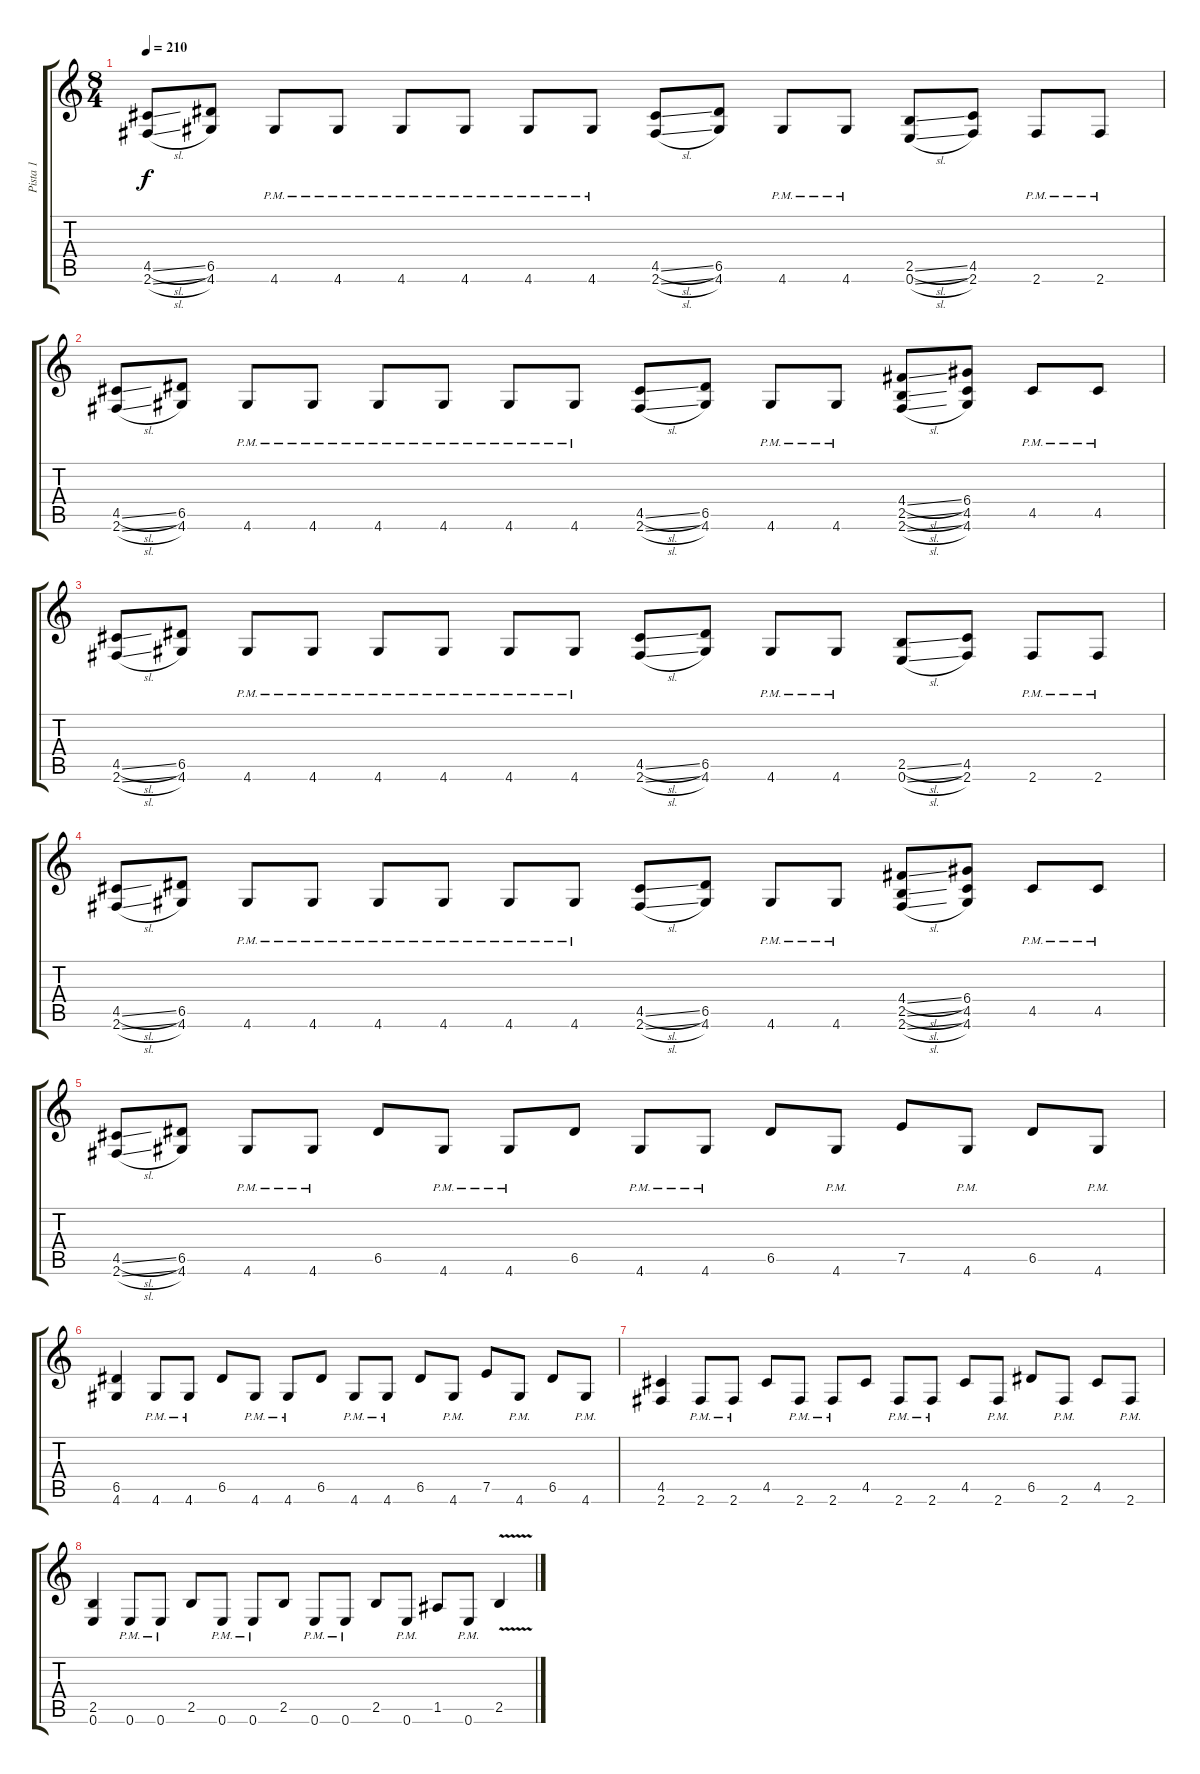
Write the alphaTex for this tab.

\track ("Pista 1" "Pista 1") {instrument overdrivenguitar}
\staff {score tabs}
\tuning (E4 B3 G3 D3 A2 E2) {hide}
\ts (8 4)
\tempo 210
\clef g2
\ks c
(4.5{sl} 2.6{sl}).8{dy f} (6.5 4.6).8 4.6{pm}.8 4.6{pm}.8 4.6{pm}.8 4.6{pm}.8 4.6{pm}.8 4.6{pm}.8 (4.5{sl} 2.6{sl}).8 (6.5 4.6).8 4.6{pm}.8 4.6{pm}.8 (2.5{sl} 0.6{sl}).8 (4.5 2.6).8 2.6{pm}.8 2.6{pm}.8 |
(4.5{sl} 2.6{sl}).8 (6.5 4.6).8 4.6{pm}.8 4.6{pm}.8 4.6{pm}.8 4.6{pm}.8 4.6{pm}.8 4.6{pm}.8 (4.5{sl} 2.6{sl}).8 (6.5 4.6).8 4.6{pm}.8 4.6{pm}.8 (4.4{sl} 2.5{sl} 2.6{sl}).8 (6.4 4.5 4.6).8 4.5{pm}.8 4.5{pm}.8 |
(4.5{sl} 2.6{sl}).8 (6.5 4.6).8 4.6{pm}.8 4.6{pm}.8 4.6{pm}.8 4.6{pm}.8 4.6{pm}.8 4.6{pm}.8 (4.5{sl} 2.6{sl}).8 (6.5 4.6).8 4.6{pm}.8 4.6{pm}.8 (2.5{sl} 0.6{sl}).8 (4.5 2.6).8 2.6{pm}.8 2.6{pm}.8 |
(4.5{sl} 2.6{sl}).8 (6.5 4.6).8 4.6{pm}.8 4.6{pm}.8 4.6{pm}.8 4.6{pm}.8 4.6{pm}.8 4.6{pm}.8 (4.5{sl} 2.6{sl}).8 (6.5 4.6).8 4.6{pm}.8 4.6{pm}.8 (4.4{sl} 2.5{sl} 2.6{sl}).8 (6.4 4.5 4.6).8 4.5{pm}.8 4.5{pm}.8 |
(4.5{sl} 2.6{sl}).8 (6.5 4.6).8 4.6{pm}.8 4.6{pm}.8 6.5.8 4.6{pm}.8 4.6{pm}.8 6.5.8 4.6{pm}.8 4.6{pm}.8 6.5.8 4.6{pm}.8 7.5.8 4.6{pm}.8 6.5.8 4.6{pm}.8 |
(6.5 4.6).4 4.6{pm}.8 4.6{pm}.8 6.5.8 4.6{pm}.8 4.6{pm}.8 6.5.8 4.6{pm}.8 4.6{pm}.8 6.5.8 4.6{pm}.8 7.5.8 4.6{pm}.8 6.5.8 4.6{pm}.8 |
(4.5 2.6).4 2.6{pm}.8 2.6{pm}.8 4.5.8 2.6{pm}.8 2.6{pm}.8 4.5.8 2.6{pm}.8 2.6{pm}.8 4.5.8 2.6{pm}.8 6.5.8 2.6{pm}.8 4.5.8 2.6{pm}.8 |
(2.5 0.6).4 0.6{pm}.8 0.6{pm}.8 2.5.8 0.6{pm}.8 0.6{pm}.8 2.5.8 0.6{pm}.8 0.6{pm}.8 2.5.8 0.6{pm}.8 1.5.8 0.6{pm}.8 2.5{v}.4
